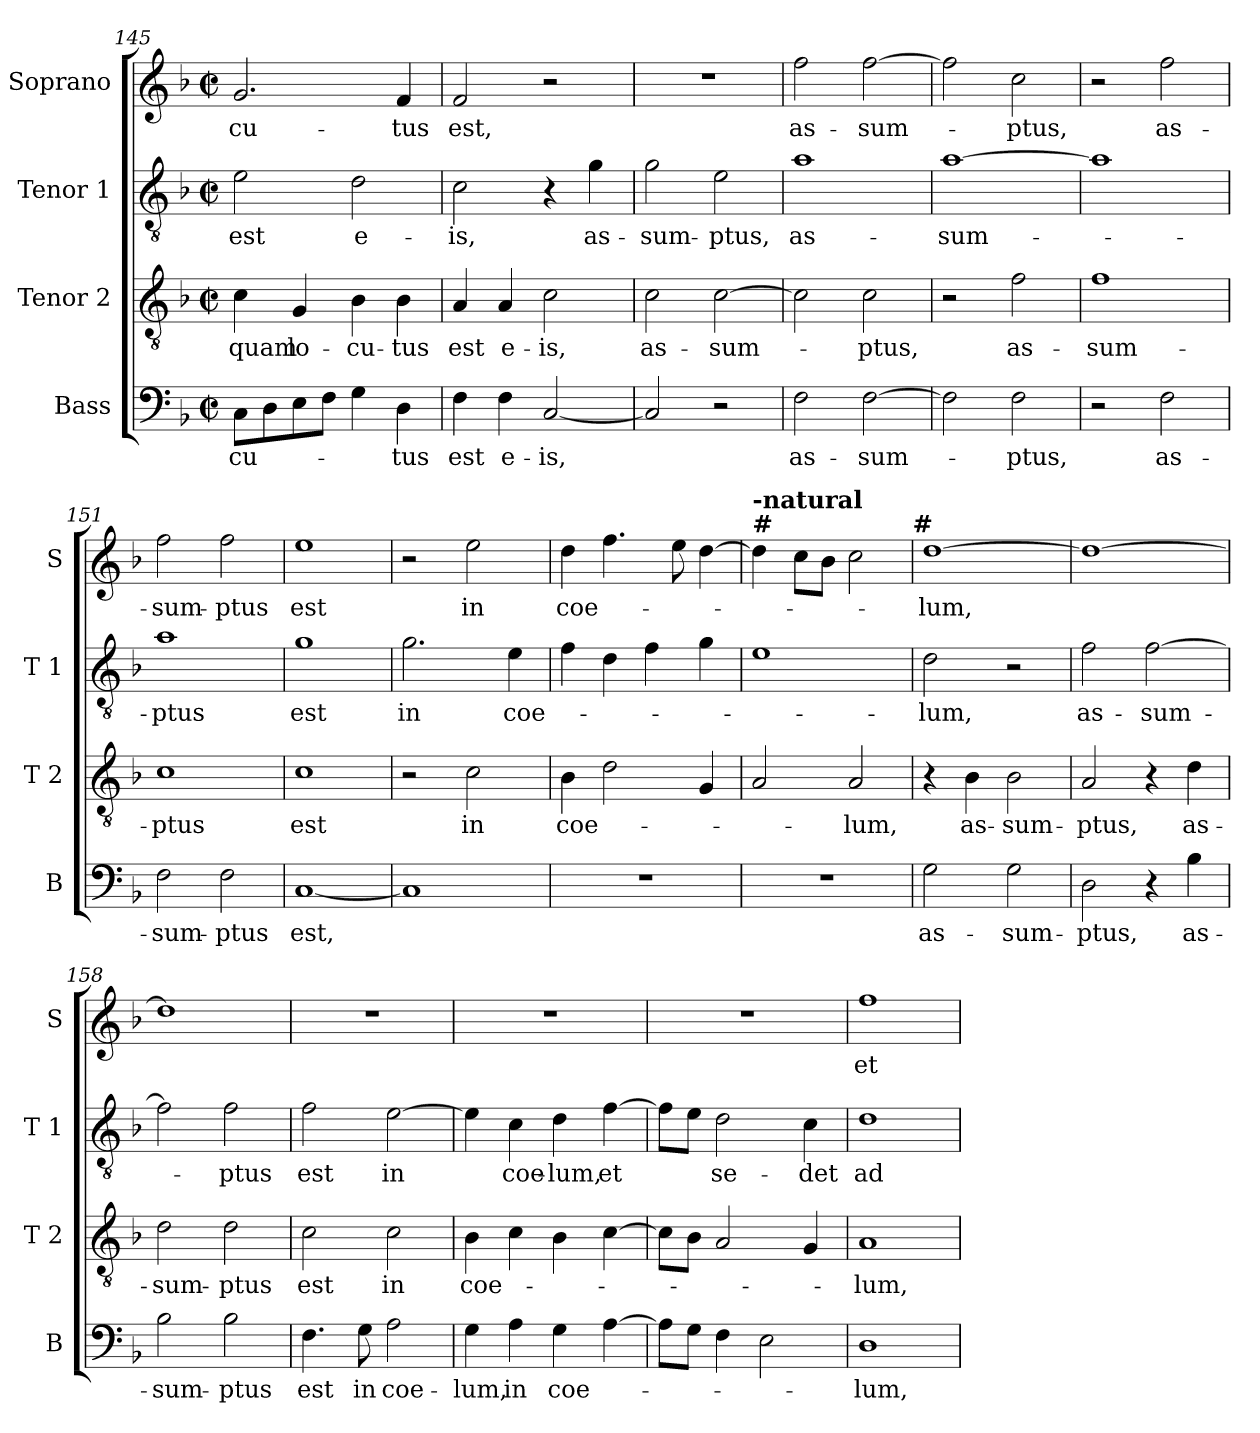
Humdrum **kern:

**kern	**text	**kern	**text	**kern	**text	**kern	**text
*part4	*part4	*part3	*part3	*part2	*part2	*part1	*part1
*staff4	*staff4	*staff3	*staff3	*staff2	*staff2	*staff1	*staff1
*I"Bass	*	*I"Tenor 2	*	*I"Tenor 1	*	*I"Soprano	*
*I'B	*	*I'T 2	*	*I'T 1	*	*I'S	*
*clefF4	*	*clefGv2	*	*clefGv2	*	*clefG2	*
*k[b-]	*	*k[b-]	*	*k[b-]	*	*k[b-]	*
*F:	*	*F:	*	*F:	*	*F:	*
*M2/2	*	*M2/2	*	*M2/2	*	*M2/2	*
*met(c|)	*	*met(c|)	*	*met(c|)	*	*met(c|)	*
=145	=145	=145	=145	=145	=145	=145	=145
8C\L	-cu-	4c\	-quam	2e\	est	2.g/	-cu-
8D\	.	.	.	.	.	.	.
8E\	.	4G/	lo-	.	.	.	.
8F\J	.	.	.	.	.	.	.
4G\	.	4B-\	-cu-	2d\	e-	.	.
4D\	-tus	4B-\	-tus	.	.	4f/	-tus
=146	=146	=146	=146	=146	=146	=146	=146
4F\	est	4A/	est	2c\	-is,	2f/	est,
4F\	e-	4A/	e-	.	.	.	.
[2C/	-is,	2c\	-is,	4r	.	2r	.
.	.	.	.	4g\	as-	.	.
=147	=147	=147	=147	=147	=147	=147	=147
2C/]	.	2c\	as-	2g\	-sum-	1r	.
2r	.	[2c\	-sum-	2e\	-ptus,	.	.
!!LO:LB:g=z
=148	=148	=148	=148	=148	=148	=148	=148
2F\	as-	2c\]	.	1a	as-	2ff\	as-
[2F\	-sum-	2c\	-ptus,	.	.	[2ff\	-sum-
=149	=149	=149	=149	=149	=149	=149	=149
2F\]	.	2r	.	[1a	-sum-	2ff\]	.
2F\	-ptus,	2f\	as-	.	.	2cc\	-ptus,
=150	=150	=150	=150	=150	=150	=150	=150
2r	.	1f	-sum-	1a]	.	2r	.
2F\	as-	.	.	.	.	2ff\	as-
=151	=151	=151	=151	=151	=151	=151	=151
2F\	-sum-	1c	-ptus	1a	-ptus	2ff\	-sum-
2F\	-ptus	.	.	.	.	2ff\	-ptus
=152	=152	=152	=152	=152	=152	=152	=152
[1C	est,	1c	est	1g	est	1ee	est
=153	=153	=153	=153	=153	=153	=153	=153
1C]	.	2r	.	2.g\	in	2r	.
.	.	2c\	in	.	.	2ee\	in
.	.	.	.	4e\	coe-	.	.
!!LO:LB:g=z
=154	=154	=154	=154	=154	=154	=154	=154
1r	.	4B-\	coe-	4f\	.	4dd\	coe-
.	.	2d\	.	4d\	.	4.ff\	.
.	.	.	.	4f\	.	.	.
.	.	.	.	.	.	8ee\	.
.	.	4G/	.	4g\	.	[4dd\	.
=155	=155	=155	=155	=155	=155	=155	=155
!	!	!	!	!	!	!LO:TX:a:B:t=#	!
!	!	!	!	!	!	!LO:TX:a:B:t=-natural	!
1r	.	2A/	.	1e	.	4dd\]	.
.	.	.	.	.	.	8cc\L	.
.	.	.	.	.	.	8b-\J	.
.	.	2A/	-lum,	.	.	2cc\	.
!	!	!	!	!	!	!LO:TX:a:B:t=#	!
=156	=156	=156	=156	=156	=156	=156	=156
2G\	as-	4r	.	2d\	-lum,	[1dd	-lum,
.	.	4B-\	as-	.	.	.	.
2G\	-sum-	2B-\	-sum-	2r	.	.	.
=157	=157	=157	=157	=157	=157	=157	=157
2D\	-ptus,	2A/	-ptus,	2f\	as-	1dd_	.
4r	.	4r	.	[2f\	-sum-	.	.
4B-\	as-	4d\	as-	.	.	.	.
=158	=158	=158	=158	=158	=158	=158	=158
2B-\	-sum-	2d\	-sum-	2f\]	.	1dd]	.
2B-\	-ptus	2d\	-ptus	2f\	-ptus	.	.
=159	=159	=159	=159	=159	=159	=159	=159
4.F\	est	2c\	est	2f\	est	1r	.
8G\	in	.	.	.	.	.	.
2A\	coe-	2c\	in	[2e\	in	.	.
!!LO:PB:g=z
=160	=160	=160	=160	=160	=160	=160	=160
4G\	-lum,	4B-\	coe-	4e\]	.	1r	.
4A\	in	4c\	.	4c\	coe-	.	.
4G\	coe-	4B-\	.	4d\	-lum,	.	.
[4A\	.	[4c\	.	[4f\	et	.	.
=161	=161	=161	=161	=161	=161	=161	=161
8A\L]	.	8c\L]	.	8f\L]	.	1r	.
8G\J	.	8B-\J	.	8e\J	.	.	.
4F\	.	2A/	.	2d\	se-	.	.
2E\	.	.	.	.	.	.	.
.	.	4G/	.	4c\	-det	.	.
=162	=162	=162	=162	=162	=162	=162	=162
1D	-lum,	1A	-lum,	1d	ad	1ff	et
=	=	=	=	=	=	=	=
*-	*-	*-	*-	*-	*-	*-	*-
